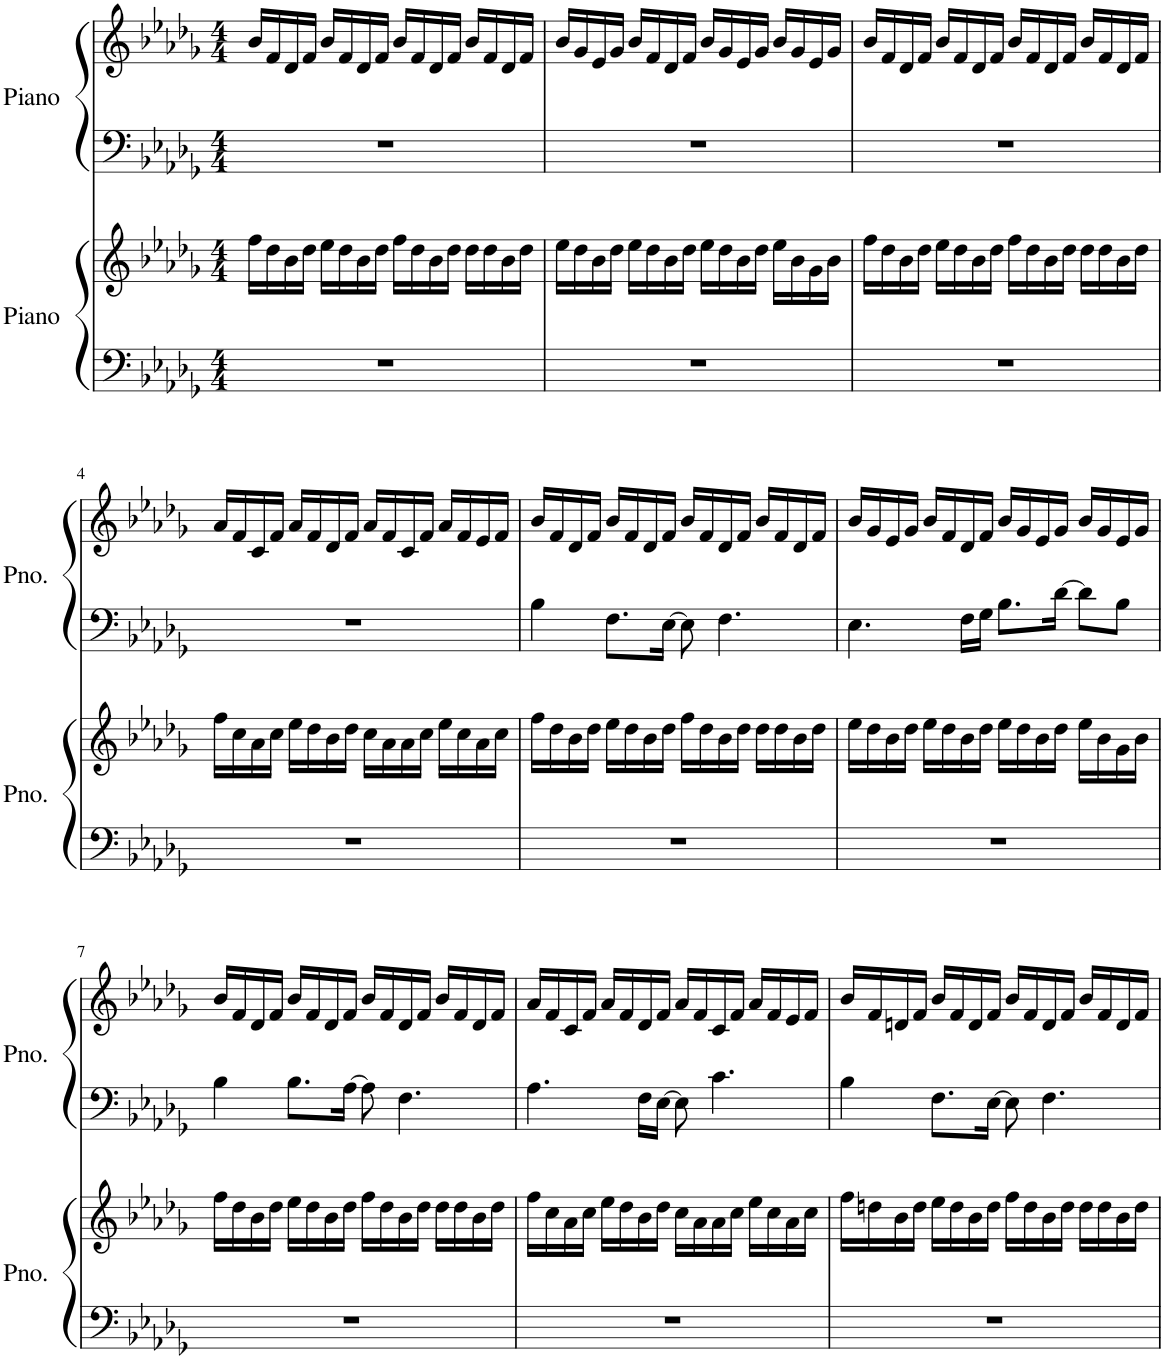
**kern	**kern	**kern	**kern
*part2	*part2	*part1	*part1
*staff4	*staff3	*staff2	*staff1
*I"Piano	*	*I"Piano	*
*I'Pno.	*	*I'Pno.	*
*clefF4	*clefG2	*clefF4	*clefG2
*k[b-e-a-d-g-]	*k[b-e-a-d-g-]	*k[b-e-a-d-g-]	*k[b-e-a-d-g-]
*M4/4	*M4/4	*M4/4	*M4/4
=1	=1	=1	=1
1r	16ff\LL	1r	16b-/LL
.	16dd-\	.	16f/
.	16b-\	.	16d-/
.	16dd-\JJ	.	16f/JJ
.	16ee-\LL	.	16b-/LL
.	16dd-\	.	16f/
.	16b-\	.	16d-/
.	16dd-\JJ	.	16f/JJ
.	16ff\LL	.	16b-/LL
.	16dd-\	.	16f/
.	16b-\	.	16d-/
.	16dd-\JJ	.	16f/JJ
.	16dd-\LL	.	16b-/LL
.	16dd-\	.	16f/
.	16b-\	.	16d-/
.	16dd-\JJ	.	16f/JJ
=2	=2	=2	=2
1r	16ee-\LL	1r	16b-/LL
.	16dd-\	.	16g-/
.	16b-\	.	16e-/
.	16dd-\JJ	.	16g-/JJ
.	16ee-\LL	.	16b-/LL
.	16dd-\	.	16f/
.	16b-\	.	16d-/
.	16dd-\JJ	.	16f/JJ
.	16ee-\LL	.	16b-/LL
.	16dd-\	.	16g-/
.	16b-\	.	16e-/
.	16dd-\JJ	.	16g-/JJ
.	16ee-\LL	.	16b-/LL
.	16b-\	.	16g-/
.	16g-\	.	16e-/
.	16b-\JJ	.	16g-/JJ
=3	=3	=3	=3
1r	16ff\LL	1r	16b-/LL
.	16dd-\	.	16f/
.	16b-\	.	16d-/
.	16dd-\JJ	.	16f/JJ
.	16ee-\LL	.	16b-/LL
.	16dd-\	.	16f/
.	16b-\	.	16d-/
.	16dd-\JJ	.	16f/JJ
.	16ff\LL	.	16b-/LL
.	16dd-\	.	16f/
.	16b-\	.	16d-/
.	16dd-\JJ	.	16f/JJ
.	16dd-\LL	.	16b-/LL
.	16dd-\	.	16f/
.	16b-\	.	16d-/
.	16dd-\JJ	.	16f/JJ
!!LO:LB:g=z
=4	=4	=4	=4
1r	16ff\LL	1r	16a-/LL
.	16cc\	.	16f/
.	16a-\	.	16c/
.	16cc\JJ	.	16f/JJ
.	16ee-\LL	.	16a-/LL
.	16dd-\	.	16f/
.	16b-\	.	16d-/
.	16dd-\JJ	.	16f/JJ
.	16cc\LL	.	16a-/LL
.	16a-\	.	16f/
.	16a-\	.	16c/
.	16cc\JJ	.	16f/JJ
.	16ee-\LL	.	16a-/LL
.	16cc\	.	16f/
.	16a-\	.	16e-/
.	16cc\JJ	.	16f/JJ
=5	=5	=5	=5
1r	16ff\LL	4B-\	16b-/LL
.	16dd-\	.	16f/
.	16b-\	.	16d-/
.	16dd-\JJ	.	16f/JJ
.	16ee-\LL	8.F\L	16b-/LL
.	16dd-\	.	16f/
.	16b-\	.	16d-/
.	16dd-\JJ	[16E-\Jk	16f/JJ
.	16ff\LL	8E-\]	16b-/LL
.	16dd-\	.	16f/
.	16b-\	4.F\	16d-/
.	16dd-\JJ	.	16f/JJ
.	16dd-\LL	.	16b-/LL
.	16dd-\	.	16f/
.	16b-\	.	16d-/
.	16dd-\JJ	.	16f/JJ
=6	=6	=6	=6
1r	16ee-\LL	4.E-\	16b-/LL
.	16dd-\	.	16g-/
.	16b-\	.	16e-/
.	16dd-\JJ	.	16g-/JJ
.	16ee-\LL	.	16b-/LL
.	16dd-\	.	16f/
.	16b-\	16F\LL	16d-/
.	16dd-\JJ	16G-\JJ	16f/JJ
.	16ee-\LL	8.B-\L	16b-/LL
.	16dd-\	.	16g-/
.	16b-\	.	16e-/
.	16dd-\JJ	[16d-\Jk	16g-/JJ
.	16ee-\LL	8d-\L]	16b-/LL
.	16b-\	.	16g-/
.	16g-\	8B-\J	16e-/
.	16b-\JJ	.	16g-/JJ
!!LO:LB:g=z
=7	=7	=7	=7
1r	16ff\LL	4B-\	16b-/LL
.	16dd-\	.	16f/
.	16b-\	.	16d-/
.	16dd-\JJ	.	16f/JJ
.	16ee-\LL	8.B-\L	16b-/LL
.	16dd-\	.	16f/
.	16b-\	.	16d-/
.	16dd-\JJ	[16A-\Jk	16f/JJ
.	16ff\LL	8A-\]	16b-/LL
.	16dd-\	.	16f/
.	16b-\	4.F\	16d-/
.	16dd-\JJ	.	16f/JJ
.	16dd-\LL	.	16b-/LL
.	16dd-\	.	16f/
.	16b-\	.	16d-/
.	16dd-\JJ	.	16f/JJ
=8	=8	=8	=8
1r	16ff\LL	4.A-\	16a-/LL
.	16cc\	.	16f/
.	16a-\	.	16c/
.	16cc\JJ	.	16f/JJ
.	16ee-\LL	.	16a-/LL
.	16dd-\	.	16f/
.	16b-\	16F\LL	16d-/
.	16dd-\JJ	[16E-\JJ	16f/JJ
.	16cc\LL	8E-\]	16a-/LL
.	16a-\	.	16f/
.	16a-\	4.c\	16c/
.	16cc\JJ	.	16f/JJ
.	16ee-\LL	.	16a-/LL
.	16cc\	.	16f/
.	16a-\	.	16e-/
.	16cc\JJ	.	16f/JJ
=9	=9	=9	=9
1r	16ff\LL	4B-\	16b-/LL
.	16ddn\	.	16f/
.	16b-\	.	16dn/
.	16dd\JJ	.	16f/JJ
.	16ee-\LL	8.F\L	16b-/LL
.	16dd\	.	16f/
.	16b-\	.	16d/
.	16dd\JJ	[16E-\Jk	16f/JJ
.	16ff\LL	8E-\]	16b-/LL
.	16dd\	.	16f/
.	16b-\	4.F\	16d/
.	16dd\JJ	.	16f/JJ
.	16dd\LL	.	16b-/LL
.	16dd\	.	16f/
.	16b-\	.	16d/
.	16dd\JJ	.	16f/JJ
=	=	=	=
*-	*-	*-	*-
